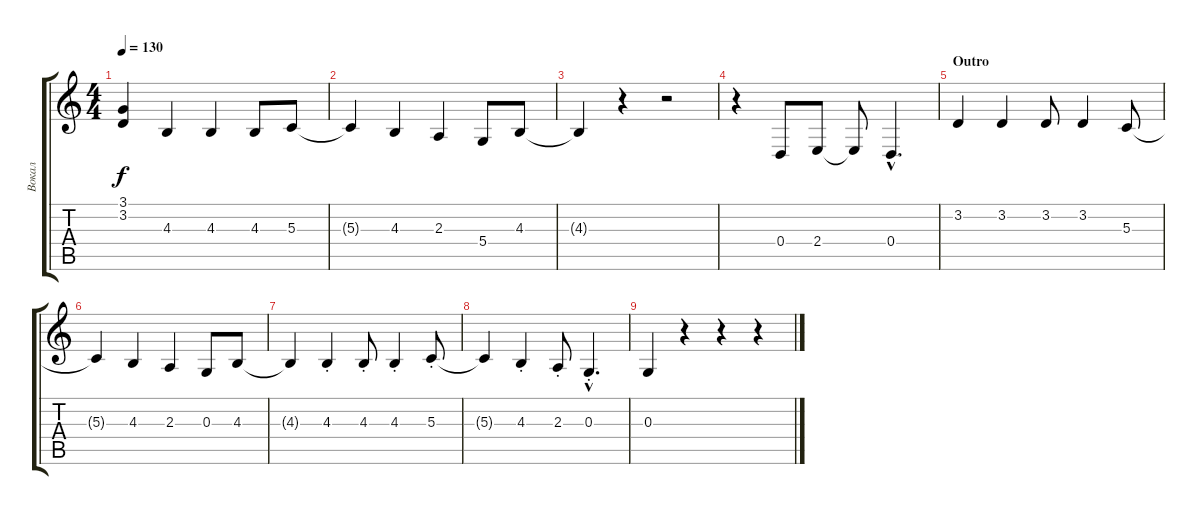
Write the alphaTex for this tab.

\track ("Вокал" "Вокал") {instrument violin}
\staff {score tabs}
\tuning (E4 B3 G3 D3 A2 E2) {hide}
\ts (4 4)
\tempo 130
\clef g2
\ks c
(3.1{t} 3.2{t}).4{dy f} 4.3.4 4.3.4 4.3.8 5.3.8 |
5.3{t}.4 4.3.4 2.3.4 5.4.8 4.3.8 |
4.3{t}.4 r.4 r.2 |
r.4 0.4.8 2.4.8 2.4{t}.8 0.4{hac}.4{d} |
\section ("" "Outro")
3.2.4 3.2.4 3.2.8 3.2.4 5.3.8 |
5.3{t}.4 4.3.4 2.3.4 0.3.8 4.3.8 |
4.3{t}.4 4.3{st}.4{instrument fx7echoes} 4.3{st}.8 4.3{st}.4 5.3{st}.8 |
5.3{t}.4 4.3{st}.4 2.3{st}.8 0.3{hac st}.4{d} |
0.3.4 r.4 r.4 r.4
